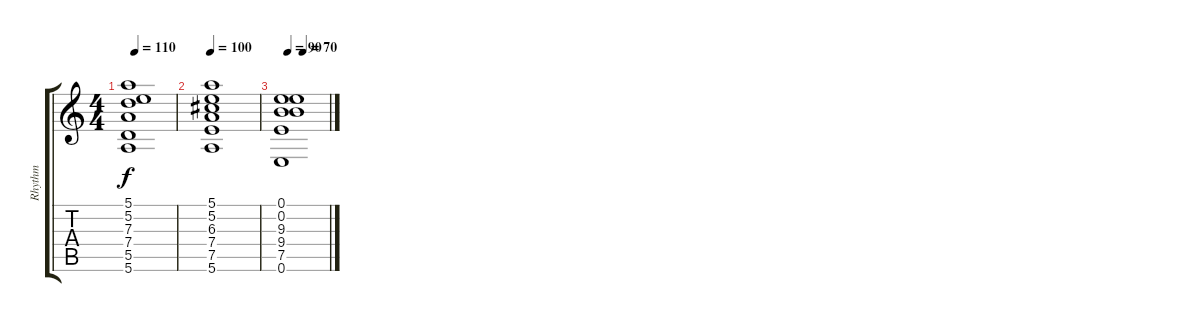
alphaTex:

\track ("Rhythm" "Rhythm") {instrument distortionguitar}
\staff {score tabs}
\tuning (E4 B3 G3 D3 A2 E2) {hide}
\ts (4 4)
\tempo 110
\clef g2
\ks c
(5.1 5.2 7.3 7.4 5.5 5.6).1{dy f} |
\tempo 100
(5.1 5.2 6.3 7.4 7.5 5.6).1 |
\tempo 90
\tempo (70 0.375)
(0.1 0.2 9.3 9.4 7.5 0.6).1
